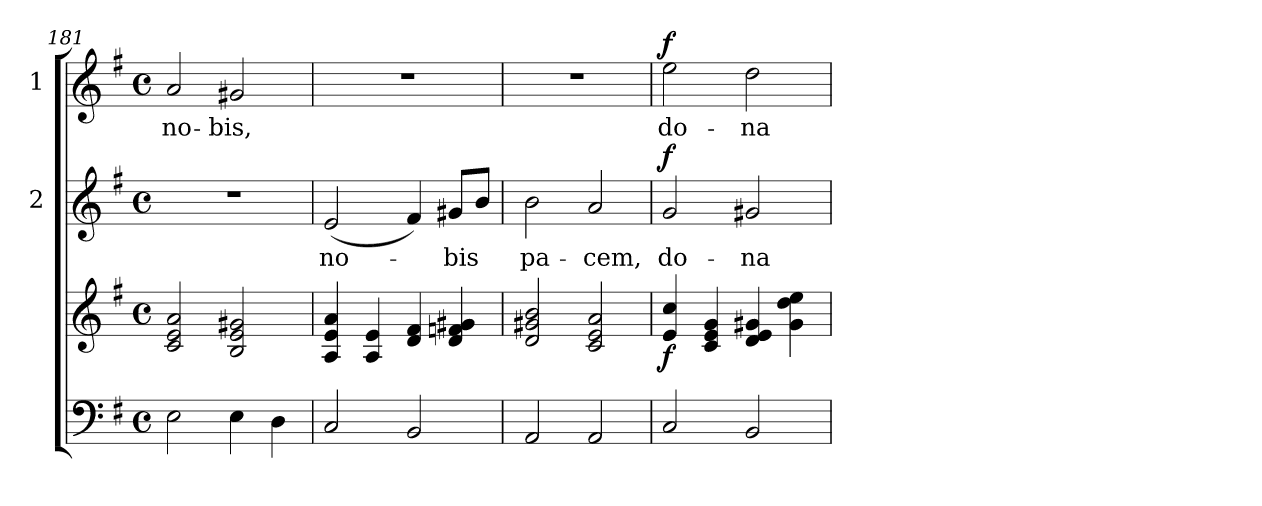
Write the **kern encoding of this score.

**kern	**kern	**dynam	**kern	**text	**dynam	**kern	**text	**dynam
*part3	*part3	*part3	*part2	*part2	*part2	*part1	*part1	*part1
*staff4	*staff3	*staff3/4	*staff2	*staff2	*staff2	*staff1	*staff1	*staff1
*	*	*	*I"2	*	*	*I"1	*	*
*clefF4	*clefG2	*	*clefG2	*	*	*clefG2	*	*
*	*	*	*ITrd7c12	*	*	*ITrd7c12	*	*
*k[f#]	*k[f#]	*	*k[f#]	*	*	*k[f#]	*	*
*G:	*G:	*	*G:	*	*	*G:	*	*
*M4/4	*M4/4	*	*M4/4	*	*	*M4/4	*	*
*met(c)	*met(c)	*	*met(c)	*	*	*met(c)	*	*
=181	=181	=181	=181	=181	=181	=181	=181	=181
!	!	!	!	!	!	!	!LO:LY:b	!
2E\	2c/ 2e/ 2a/	.	1r	.	.	2A/	no-	.
!	!	!	!	!	!	!	!LO:LY:b	!
4E\	2B/ 2e/ 2g#X/	.	.	.	.	2G#X/	-bis,	.
4D\	.	.	.	.	.	.	.	.
=182	=182	=182	=182	=182	=182	=182	=182	=182
!	!	!	!	!LO:LY:b	!	!	!	!
2C/	4A/ 4e/ 4a/	.	(<2E/	no-	.	1r	.	.
.	4A/ 4e/	.	.	.	.	.	.	.
2BB/	4d/ 4f#/	.	4F#/)	.	.	.	.	.
!	!	!	!	!LO:LY:b	!	!	!	!
.	4d/ 4fn/ 4g#X/	.	8G#X/L	-bis	.	.	.	.
.	.	.	8B/J	.	.	.	.	.
=183	=183	=183	=183	=183	=183	=183	=183	=183
!	!	!	!	!LO:LY:b	!	!	!	!
2AA/	2d/ 2g#X/ 2b/	.	2B\	pa-	.	1r	.	.
!	!	!	!	!LO:LY:b	!	!	!	!
2AA/	2c/ 2e/ 2a/	.	2A/	-cem,	.	.	.	.
!!LO:LB:g=z
=184	=184	=184	=184	=184	=184	=184	=184	=184
!	!	!LO:DY:b	!	!LO:LY:b	!LO:DY:a	!	!LO:LY:b	!LO:DY:a
2C/	4e/ 4cc/	f	2G/	do-	f	2e\	do-	f
.	4c/ 4e/ 4g/	.	.	.	.	.	.	.
!	!	!	!	!LO:LY:b	!	!	!LO:LY:b	!
2BB/	4d/ 4e/ 4g#X/	.	2G#X/	-na	.	2d\	-na	.
.	4g#\ 4dd\ 4ee\	.	.	.	.	.	.	.
=	=	=	=	=	=	=	=	=
*-	*-	*-	*-	*-	*-	*-	*-	*-
